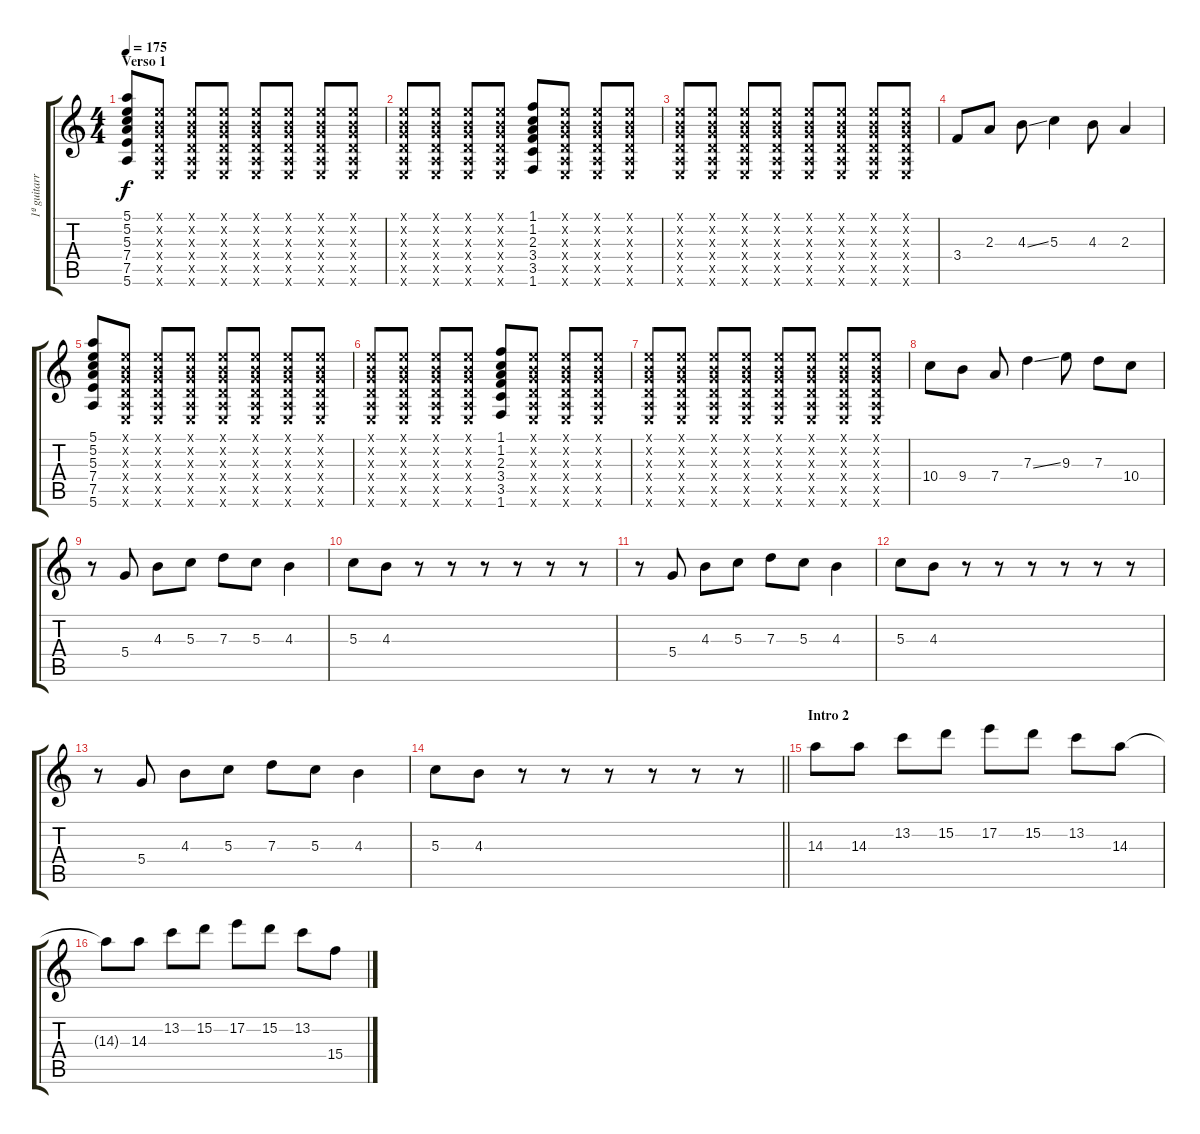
\track ("1ª guitarra" "1ª guitarr") {instrument overdrivenguitar}
\staff {score tabs}
\tuning (E4 B3 G3 D3 A2 E2) {hide}
\ts (4 4)
\section ("" "Verso 1")
\tempo 175
\clef g2
\ks c
(5.1 5.2 5.3 7.4 7.5 5.6).8{dy f} (0.1{x} 0.2{x} 0.3{x} 0.4{x} 0.5{x} 0.6{x}).8 (0.1{x} 0.2{x} 0.3{x} 0.4{x} 0.5{x} 0.6{x}).8 (0.1{x} 0.2{x} 0.3{x} 0.4{x} 0.5{x} 0.6{x}).8 (0.1{x} 0.2{x} 0.3{x} 0.4{x} 0.5{x} 0.6{x}).8 (0.1{x} 0.2{x} 0.3{x} 0.4{x} 0.5{x} 0.6{x}).8 (0.1{x} 0.2{x} 0.3{x} 0.4{x} 0.5{x} 0.6{x}).8 (0.1{x} 0.2{x} 0.3{x} 0.4{x} 0.5{x} 0.6{x}).8 |
(0.1{x} 0.2{x} 0.3{x} 0.4{x} 0.5{x} 0.6{x}).8 (0.1{x} 0.2{x} 0.3{x} 0.4{x} 0.5{x} 0.6{x}).8 (0.1{x} 0.2{x} 0.3{x} 0.4{x} 0.5{x} 0.6{x}).8 (0.1{x} 0.2{x} 0.3{x} 0.4{x} 0.5{x} 0.6{x}).8 (1.1 1.2 2.3 3.4 3.5 1.6).8 (0.1{x} 0.2{x} 0.3{x} 0.4{x} 0.5{x} 0.6{x}).8 (0.1{x} 0.2{x} 0.3{x} 0.4{x} 0.5{x} 0.6{x}).8 (0.1{x} 0.2{x} 0.3{x} 0.4{x} 0.5{x} 0.6{x}).8 |
(0.1{x} 0.2{x} 0.3{x} 0.4{x} 0.5{x} 0.6{x}).8 (0.1{x} 0.2{x} 0.3{x} 0.4{x} 0.5{x} 0.6{x}).8 (0.1{x} 0.2{x} 0.3{x} 0.4{x} 0.5{x} 0.6{x}).8 (0.1{x} 0.2{x} 0.3{x} 0.4{x} 0.5{x} 0.6{x}).8 (0.1{x} 0.2{x} 0.3{x} 0.4{x} 0.5{x} 0.6{x}).8 (0.1{x} 0.2{x} 0.3{x} 0.4{x} 0.5{x} 0.6{x}).8 (0.1{x} 0.2{x} 0.3{x} 0.4{x} 0.5{x} 0.6{x}).8 (0.1{x} 0.2{x} 0.3{x} 0.4{x} 0.5{x} 0.6{x}).8 |
3.4.8 2.3.8 4.3{ss}.8 5.3.4 4.3.8 2.3.4 |
(5.1 5.2 5.3 7.4 7.5 5.6).8 (0.1{x} 0.2{x} 0.3{x} 0.4{x} 0.5{x} 0.6{x}).8 (0.1{x} 0.2{x} 0.3{x} 0.4{x} 0.5{x} 0.6{x}).8 (0.1{x} 0.2{x} 0.3{x} 0.4{x} 0.5{x} 0.6{x}).8 (0.1{x} 0.2{x} 0.3{x} 0.4{x} 0.5{x} 0.6{x}).8 (0.1{x} 0.2{x} 0.3{x} 0.4{x} 0.5{x} 0.6{x}).8 (0.1{x} 0.2{x} 0.3{x} 0.4{x} 0.5{x} 0.6{x}).8 (0.1{x} 0.2{x} 0.3{x} 0.4{x} 0.5{x} 0.6{x}).8 |
(0.1{x} 0.2{x} 0.3{x} 0.4{x} 0.5{x} 0.6{x}).8 (0.1{x} 0.2{x} 0.3{x} 0.4{x} 0.5{x} 0.6{x}).8 (0.1{x} 0.2{x} 0.3{x} 0.4{x} 0.5{x} 0.6{x}).8 (0.1{x} 0.2{x} 0.3{x} 0.4{x} 0.5{x} 0.6{x}).8 (1.1 1.2 2.3 3.4 3.5 1.6).8 (0.1{x} 0.2{x} 0.3{x} 0.4{x} 0.5{x} 0.6{x}).8 (0.1{x} 0.2{x} 0.3{x} 0.4{x} 0.5{x} 0.6{x}).8 (0.1{x} 0.2{x} 0.3{x} 0.4{x} 0.5{x} 0.6{x}).8 |
(0.1{x} 0.2{x} 0.3{x} 0.4{x} 0.5{x} 0.6{x}).8 (0.1{x} 0.2{x} 0.3{x} 0.4{x} 0.5{x} 0.6{x}).8 (0.1{x} 0.2{x} 0.3{x} 0.4{x} 0.5{x} 0.6{x}).8 (0.1{x} 0.2{x} 0.3{x} 0.4{x} 0.5{x} 0.6{x}).8 (0.1{x} 0.2{x} 0.3{x} 0.4{x} 0.5{x} 0.6{x}).8 (0.1{x} 0.2{x} 0.3{x} 0.4{x} 0.5{x} 0.6{x}).8 (0.1{x} 0.2{x} 0.3{x} 0.4{x} 0.5{x} 0.6{x}).8 (0.1{x} 0.2{x} 0.3{x} 0.4{x} 0.5{x} 0.6{x}).8 |
10.4.8 9.4.8 7.4.8 7.3{ss}.4 9.3.8 7.3.8 10.4.8 |
r.8 5.4.8 4.3.8 5.3.8 7.3.8 5.3.8 4.3.4 |
5.3.8 4.3.8 r.8 r.8 r.8 r.8 r.8 r.8 |
r.8 5.4.8 4.3.8 5.3.8 7.3.8 5.3.8 4.3.4 |
5.3.8 4.3.8 r.8 r.8 r.8 r.8 r.8 r.8 |
r.8 5.4.8 4.3.8 5.3.8 7.3.8 5.3.8 4.3.4 |
\barLineRight lightlight
5.3.8 4.3.8 r.8 r.8 r.8 r.8 r.8 r.8 |
\section ("" "Intro 2")
14.3.8 14.3.8 13.2.8 15.2.8 17.2.8 15.2.8 13.2.8 14.3.8 |
14.3{t}.8 14.3.8 13.2.8 15.2.8 17.2.8 15.2.8 13.2.8 15.4.8
